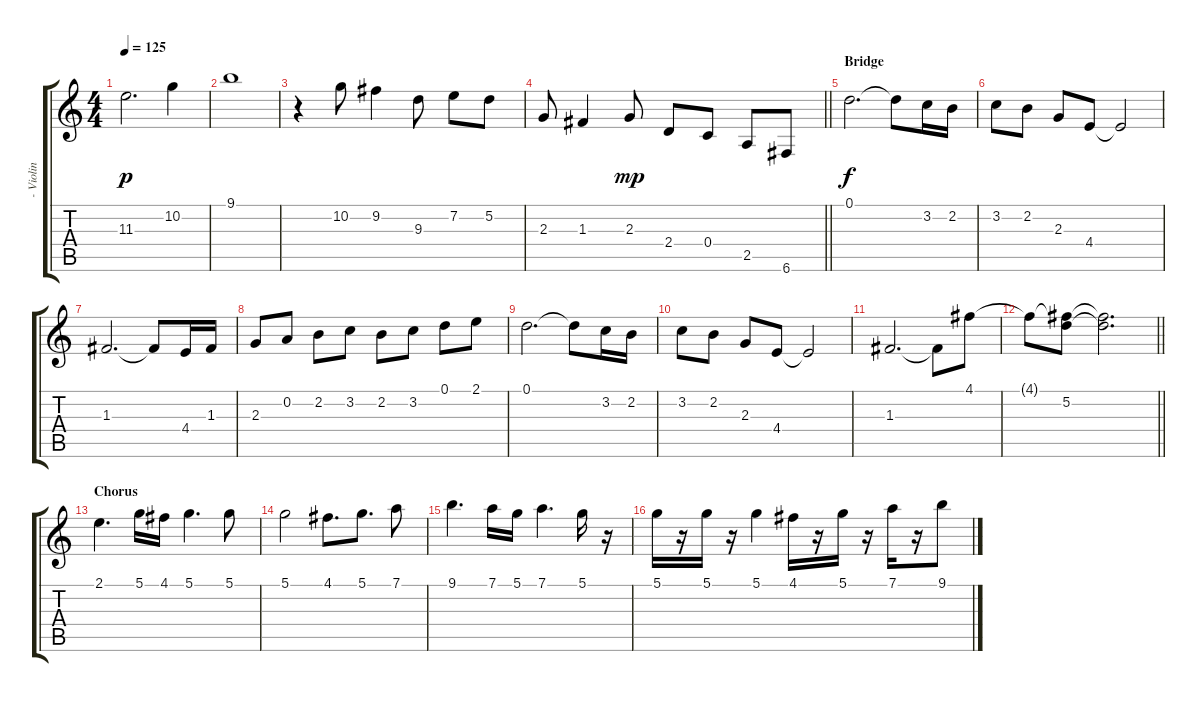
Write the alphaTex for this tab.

\track (" - Violin - " " - Violin ") {instrument stringensemble1}
\staff {score tabs}
\tuning (D5 A4 F4 C4 G3 C3) {hide}
\ts (4 4)
\tempo 125
\clef g2
\ks c
11.3.2{d dy p balance 8} 10.2.4 |
9.1.1 |
r.4 10.2.8 9.2.4 9.3.8 7.2.8 5.2.8 |
\barLineRight lightlight
2.3.8 1.3.4 2.3.8{dy mp} 2.4.8 0.4.8 2.5.8 6.6.8 |
\section ("" "Bridge")
0.1.2{d dy f balance 4} 0.1{t}.8 3.2.16 2.2.16 |
3.2.8 2.2.8 2.3.8 4.4.8 4.4{t}.2 |
1.3.2{d} 1.3{t}.8 4.4.16 1.3.16 |
2.3.8 0.2.8 2.2.8 3.2.8 2.2.8 3.2.8 0.1.8 2.1.8 |
0.1.2{d} 0.1{t}.8 3.2.16 2.2.16 |
3.2.8 2.2.8 2.3.8 4.4.8 4.4{t}.2 |
1.3.2{d} 1.3{t}.8 4.1.8{balance 0} |
\barLineRight lightlight
4.1{t}.8 (4.1{t} 5.2).8 (4.1{t} 5.2{t}).2{d} |
\section ("" "Chorus")
2.1.4{d volume 16 balance 5} 5.1.16 4.1.16 5.1.4{d} 5.1.8 |
5.1.2 4.1.8{d} 5.1.8{d} 7.1.8 |
9.1.4{d} 7.1.16 5.1.16 7.1.4{d} 5.1.16 r.16 |
5.1.16 r.16 5.1.16 r.16 5.1.4 4.1.16 r.16 5.1.16 r.16 7.1.16 r.16 9.1.8
